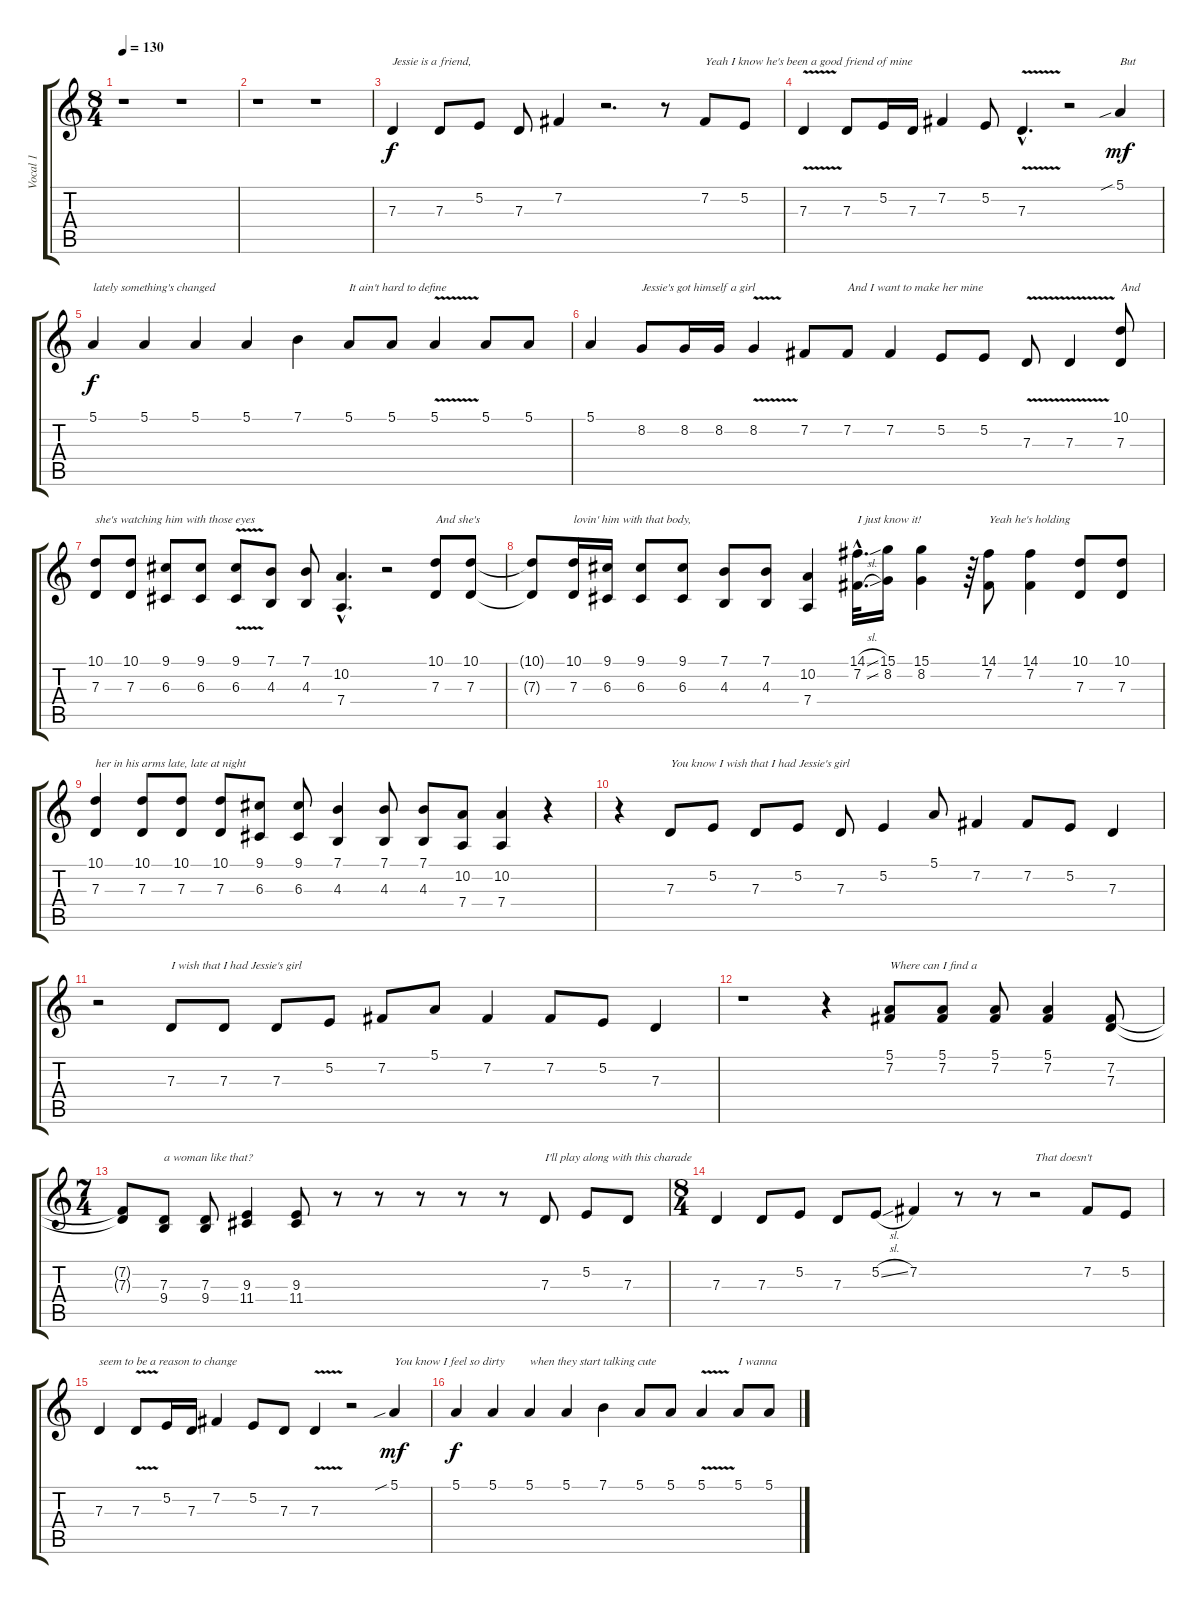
\track ("Vocal 1" "Vocal 1") {instrument lead6voice}
\staff {score tabs}
\tuning (E4 B3 G3 D3 A2 E2) {hide}
\ts (8 4)
\tempo 130
\clef g2
\ks c
r.1{dy f instrument lead6voice} r.1 |
r.1 r.1 |
7.3.4{txt "Jessie is a friend, "} 7.3.8 5.2.8 7.3.8 7.2.4 r.2{d} r.8 7.2.8{txt "Yeah I know he's been a good friend of mine "} 5.2.8 |
7.3{v}.4 7.3.8 5.2.16 7.3.16 7.2.4 5.2.8 7.3{v hac}.4{d} r.2 5.1{sib}.4{txt "But" dy mf} |
5.1.4{txt "lately something's changed " dy f} 5.1.4 5.1.4 5.1.4 7.1.4 5.1.8{txt "It ain't hard to define "} 5.1.8 5.1{v}.4 5.1.8 5.1.8 |
5.1.4 8.2.8{txt "Jessie's got himself a girl "} 8.2.16 8.2.16 8.2{v}.4 7.2.8 7.2.8{txt "And I want to make her mine "} 7.2.4 5.2.8 5.2.8 7.3{v}.8 7.3{v}.4 (10.1 7.3).8{txt "And"} |
(10.1 7.3).8{txt "she's watching him with those eyes "} (10.1 7.3).8 (9.1 6.3).8 (9.1 6.3).8 (9.1 6.3{v}).8 (7.1 4.3).8 (7.1 4.3).8 (10.2{hac} 7.4{hac}).4{d} r.2 (10.1 7.3).8{txt "And she's "} (10.1 7.3).8 |
(10.1{t} 7.3{t}).8 (10.1 7.3).16{txt "lovin' him with that body, "} (9.1 6.3).16 (9.1 6.3).8 (9.1 6.3).8 (7.1 4.3).8 (7.1 4.3).8 (10.2 7.4).4 (14.1{sl hac} 7.2{sl hac}).32{d txt "I just know it! "} (15.1 8.2).16 (15.1 8.2).4 r.64 (14.1 7.2).8{txt "Yeah he's holding "} (14.1 7.2).4 (10.1 7.3).8 (10.1 7.3).8 |
(10.1 7.3).4{txt "her in his arms late, late at night"} (10.1 7.3).8 (10.1 7.3).8 (10.1 7.3).8 (9.1 6.3).8 (9.1 6.3).8 (7.1 4.3).4 (7.1 4.3).8 (7.1 4.3).8 (10.2 7.4).8 (10.2 7.4).4 r.4 |
r.4 7.3.8{txt "You know I wish that I had Jessie's girl "} 5.2.8 7.3.8 5.2.8 7.3.8 5.2.4 5.1.8 7.2.4 7.2.8 5.2.8 7.3.4 |
r.2 7.3.8{txt "I wish that I had Jessie's girl "} 7.3.8 7.3.8 5.2.8 7.2.8 5.1.8 7.2.4 7.2.8 5.2.8 7.3.4 |
r.1 r.4 (5.1 7.2).8{txt "Where can I find a "} (5.1 7.2).8 (5.1 7.2).8 (5.1 7.2).4 (7.2 7.3).8 |
\ts (7 4)
(7.2{t} 7.3{t}).8 (7.3 9.4).8{txt "a woman like that?"} (7.3 9.4).8 (9.3 11.4).4 (9.3 11.4).8 r.8 r.8 r.8 r.8 r.8 7.3.8{txt "I'll play along with this charade "} 5.2.8 7.3.8 |
\ts (8 4)
7.3.4 7.3.8 5.2.8 7.3.8 5.2{sl}.8 7.2.4 r.8 r.8 r.2{txt "That doesn't "} 7.2.8 5.2.8 |
7.3.4{txt "seem to be a reason to change "} 7.3{v}.8 5.2.16 7.3.16 7.2.4 5.2.8 7.3.8 7.3{v}.4 r.2 5.1{sib}.4{txt "You know I feel so dirty " dy mf} |
5.1.4{dy f} 5.1.4 5.1.4{txt "when they start talking cute "} 5.1.4 7.1.4 5.1.8 5.1.8 5.1{v}.4 5.1.8{txt "I wanna "} 5.1.8
